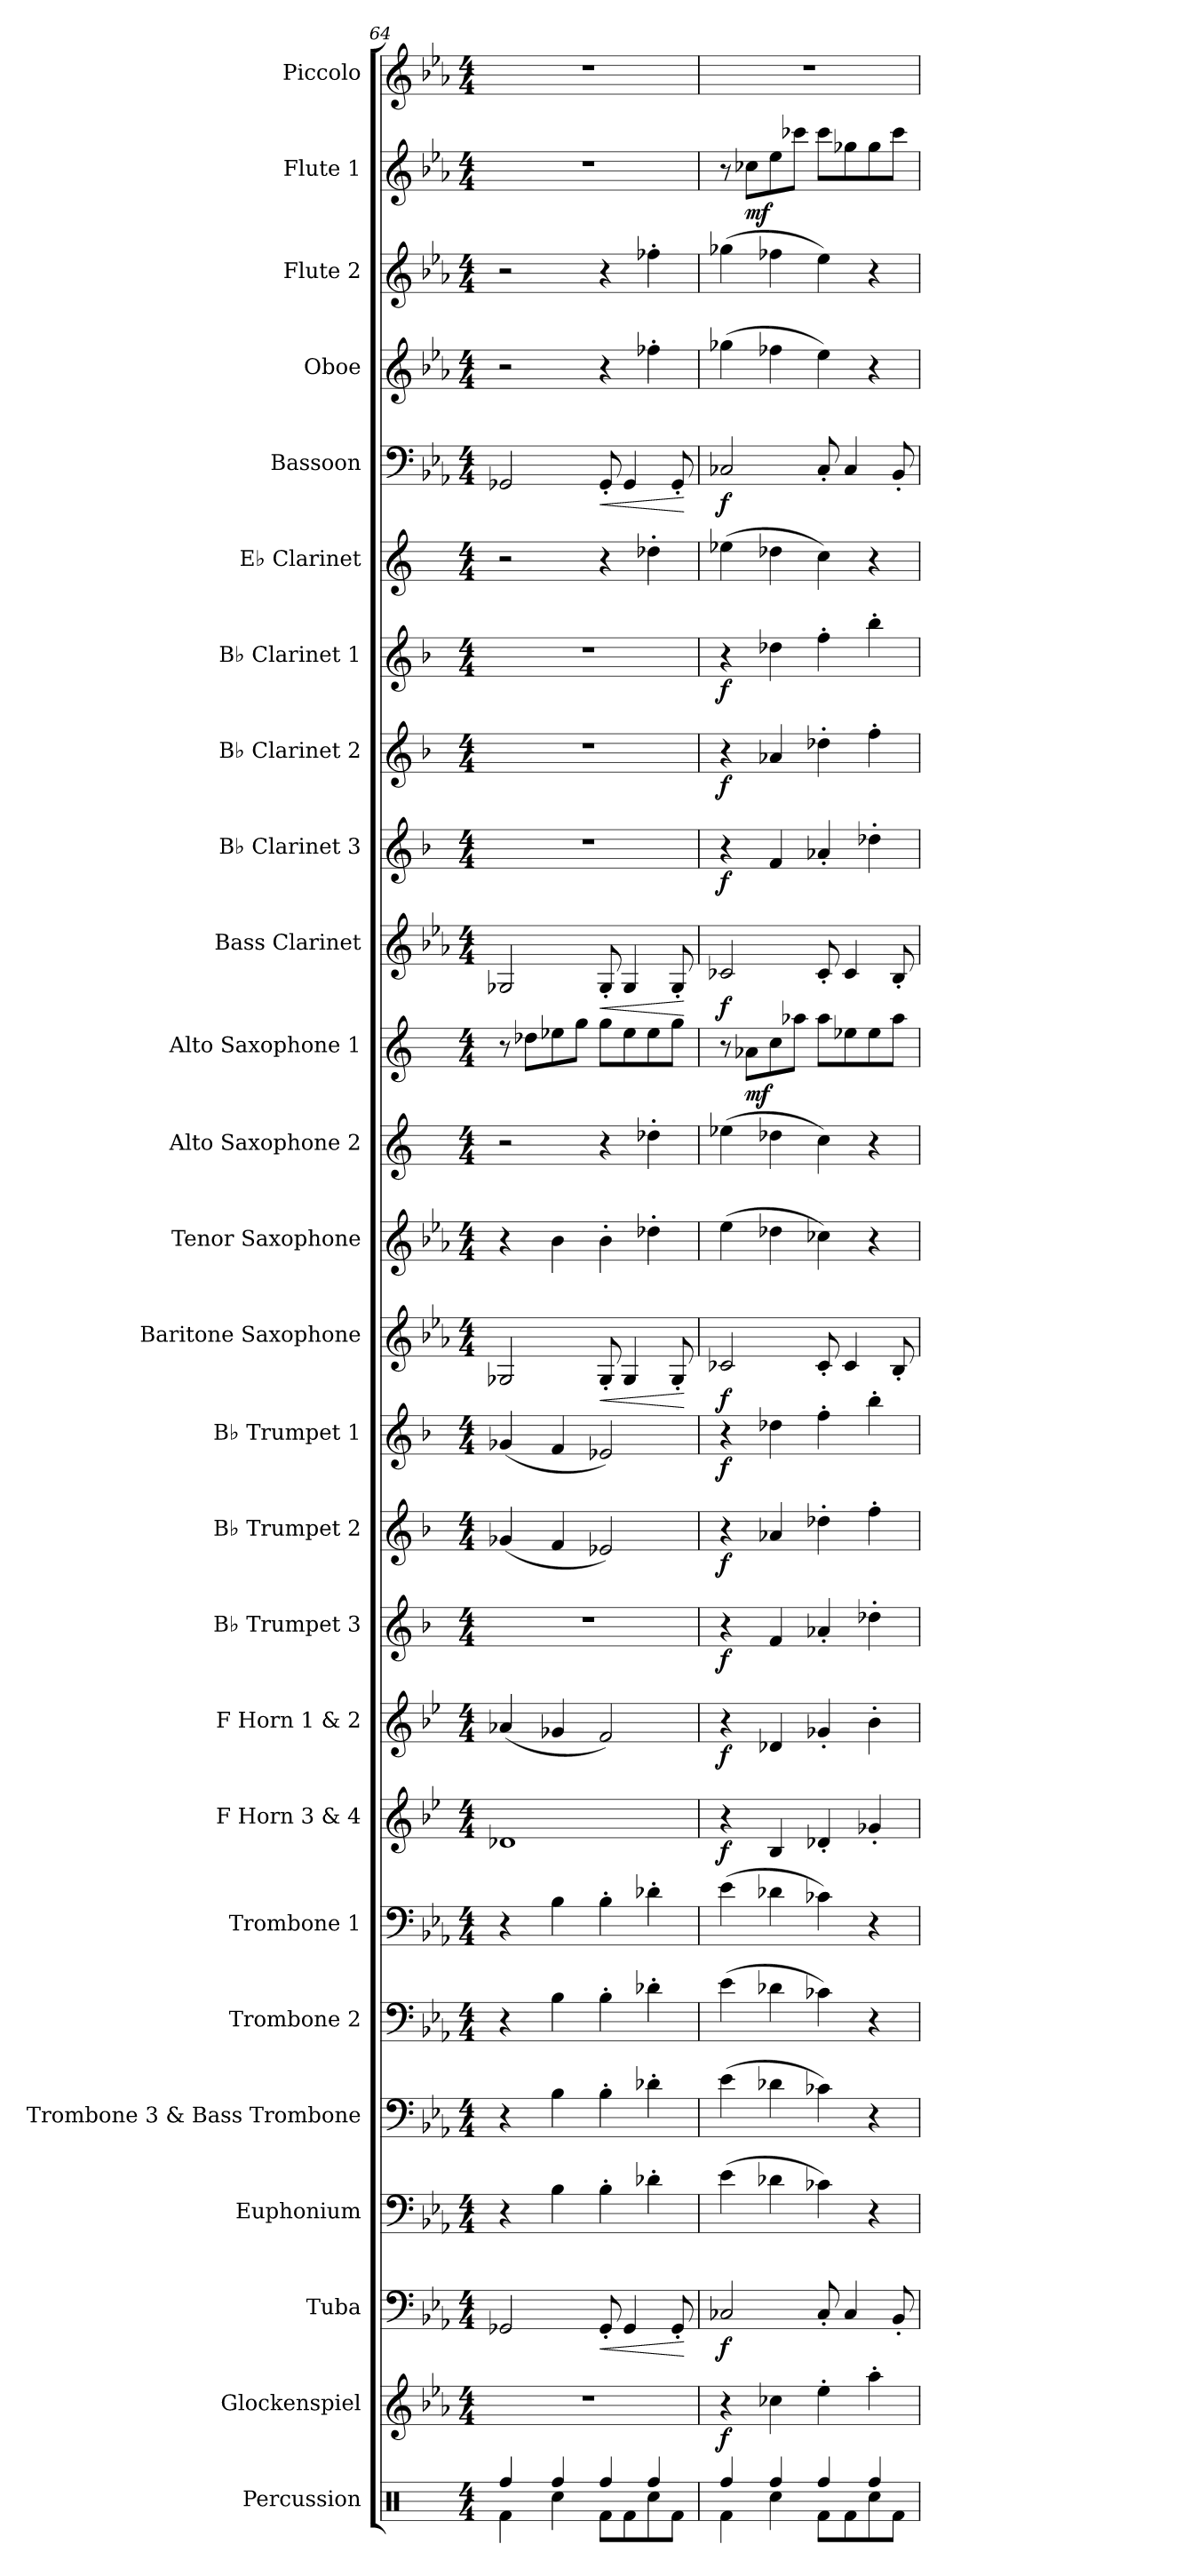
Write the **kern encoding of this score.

**kern	**kern	**dynam	**kern	**dynam	**kern	**kern	**kern	**kern	**kern	**dynam	**kern	**dynam	**kern	**dynam	**kern	**dynam	**kern	**dynam	**kern	**dynam	**kern	**kern	**kern	**dynam	**kern	**dynam	**kern	**dynam	**kern	**dynam	**kern	**dynam	**kern	**kern	**dynam	**kern	**kern	**kern	**dynam	**kern
*part26	*part25	*part25	*part24	*part24	*part23	*part22	*part21	*part20	*part19	*part19	*part18	*part18	*part17	*part17	*part16	*part16	*part15	*part15	*part14	*part14	*part13	*part12	*part11	*part11	*part10	*part10	*part9	*part9	*part8	*part8	*part7	*part7	*part6	*part5	*part5	*part4	*part3	*part2	*part2	*part1
*staff26	*staff25	*staff25	*staff24	*staff24	*staff23	*staff22	*staff21	*staff20	*staff19	*staff19	*staff18	*staff18	*staff17	*staff17	*staff16	*staff16	*staff15	*staff15	*staff14	*staff14	*staff13	*staff12	*staff11	*staff11	*staff10	*staff10	*staff9	*staff9	*staff8	*staff8	*staff7	*staff7	*staff6	*staff5	*staff5	*staff4	*staff3	*staff2	*staff2	*staff1
*I"Percussion	*I"Glockenspiel	*	*I"Tuba	*	*I"Euphonium	*I"Trombone 3 &amp; Bass Trombone	*I"Trombone 2	*I"Trombone 1	*I"F Horn 3 &amp; 4	*	*I"F Horn 1 &amp; 2	*	*I"B♭ Trumpet 3	*	*I"B♭ Trumpet 2	*	*I"B♭ Trumpet 1	*	*I"Baritone Saxophone	*	*I"Tenor Saxophone	*I"Alto Saxophone 2	*I"Alto Saxophone 1	*	*I"Bass Clarinet	*	*I"B♭ Clarinet 3	*	*I"B♭ Clarinet 2	*	*I"B♭ Clarinet 1	*	*I"E♭ Clarinet	*I"Bassoon	*	*I"Oboe	*I"Flute 2	*I"Flute 1	*	*I"Piccolo
*I'Perc.	*I'Glk.	*	*I'Tba.	*	*I'Euph.	*I'Tbn. 3 B. Tbn.	*I'Tbn. 2	*I'Tbn. 1	*I'F Hn. 3 4	*	*I'F Hn. 1 2	*	*I'B♭ Tpt. 3	*	*I'B♭ Tpt. 2	*	*I'B♭ Tpt. 1	*	*I'Bar. Sax.	*	*I'T. Sax.	*I'A. Sax. 2	*I'A. Sax. 1	*	*I'B. Cl.	*	*I'B♭ Cl. 3	*	*I'B♭ Cl. 2	*	*I'B♭ Cl. 1	*	*I'E♭ Cl.	*I'Bsn.	*	*I'Ob.	*I'Fl. 2	*I'Fl. 1	*	*I'Picc.
*clefX	*clefG2	*	*clefF4	*	*clefF4	*clefF4	*clefF4	*clefF4	*clefG2	*	*clefG2	*	*clefG2	*	*clefG2	*	*clefG2	*	*clefG2	*	*clefG2	*clefG2	*clefG2	*	*clefG2	*	*clefG2	*	*clefG2	*	*clefG2	*	*clefG2	*clefF4	*	*clefG2	*clefG2	*clefG2	*	*clefG2
*	*ITrd-14c-24	*	*	*	*	*	*	*	*ITrd4c7	*	*ITrd4c7	*	*ITrd1c2	*	*ITrd1c2	*	*ITrd1c2	*	*ITrd12c21	*	*ITrd8c14	*ITrd5c9	*ITrd5c9	*	*ITrd8c14	*	*ITrd1c2	*	*ITrd1c2	*	*ITrd1c2	*	*ITrd-2c-3	*	*	*	*	*	*	*ITrd-7c-12
*k[]	*k[b-e-a-]	*	*k[b-e-a-]	*	*k[b-e-a-]	*k[b-e-a-]	*k[b-e-a-]	*k[b-e-a-]	*k[b-e-a-]	*	*k[b-e-a-]	*	*k[b-e-a-]	*	*k[b-e-a-]	*	*k[b-e-a-]	*	*k[b-e-a-]	*	*k[b-e-a-]	*k[b-e-a-]	*k[b-e-a-]	*	*k[b-e-a-]	*	*k[b-e-a-]	*	*k[b-e-a-]	*	*k[b-e-a-]	*	*k[b-e-a-]	*k[b-e-a-]	*	*k[b-e-a-]	*k[b-e-a-]	*k[b-e-a-]	*	*k[b-e-a-]
*M4/4	*M4/4	*	*M4/4	*	*M4/4	*M4/4	*M4/4	*M4/4	*M4/4	*	*M4/4	*	*M4/4	*	*M4/4	*	*M4/4	*	*M4/4	*	*M4/4	*M4/4	*M4/4	*	*M4/4	*	*M4/4	*	*M4/4	*	*M4/4	*	*M4/4	*M4/4	*	*M4/4	*M4/4	*M4/4	*	*M4/4
=64	=64	=64	=64	=64	=64	=64	=64	=64	=64	=64	=64	=64	=64	=64	=64	=64	=64	=64	=64	=64	=64	=64	=64	=64	=64	=64	=64	=64	=64	=64	=64	=64	=64	=64	=64	=64	=64	=64	=64	=64
*^	*	*	*	*	*	*	*	*	*	*	*	*	*	*	*	*	*	*	*	*	*	*	*	*	*	*	*	*	*	*	*	*	*	*	*	*	*	*	*	*
4Rff/	4Rf\	1r	.	2GG-X/	.	4r	4r	4r	4r	1G-X	.	(4d-X/	.	1r	.	(4f-X/	.	(4f-X/	.	2GG-X/	.	4r	2r	8r	.	2GG-X/	.	1r	.	1r	.	1r	.	2r	2GG-X/	.	2r	2r	1r	.	1r
.	.	.	.	.	.	.	.	.	.	.	.	.	.	.	.	.	.	.	.	.	.	.	.	8f-X\L	.	.	.	.	.	.	.	.	.	.	.	.	.	.	.	.	.
4Rff/	4Rcc\	.	.	.	.	4B-\	4B-\	4B-\	4B-\	.	.	4c-X/	.	.	.	4e-/	.	4e-/	.	.	.	4B-\	.	8g-X\	.	.	.	.	.	.	.	.	.	.	.	.	.	.	.	.	.
.	.	.	.	.	.	.	.	.	.	.	.	.	.	.	.	.	.	.	.	.	.	.	.	8b-\J	.	.	.	.	.	.	.	.	.	.	.	.	.	.	.	.	.
!	!	!	!	!	!LO:HP:b	!	!	!	!	!	!	!	!	!	!	!	!	!	!	!	!LO:HP:b	!	!	!	!	!	!LO:HP:b	!	!	!	!	!	!	!	!	!LO:HP:b	!	!	!	!	!
4Rff/	8Rf\L	.	.	8GG-'/	<	4B-'\	4B-'\	4B-'\	4B-'\	.	.	2B-/)	.	.	.	2d-X/)	.	2d-X/)	.	8GG-'/	<	4B-'\	4r	8b-\L	.	8GG-'/	<	.	.	.	.	.	.	4r	8GG-'/	<	4r	4r	.	.	.
.	8Rf\	.	.	4GG-/	.	.	.	.	.	.	.	.	.	.	.	.	.	.	.	4GG-/	.	.	.	8g-\	.	4GG-/	.	.	.	.	.	.	.	.	4GG-/	.	.	.	.	.	.
4Rff/	8Rcc\	.	.	.	.	4d-X'\	4d-X'\	4d-X'\	4d-X'\	.	.	.	.	.	.	.	.	.	.	.	.	4d-X'\	4f-X'\	8g-\	.	.	.	.	.	.	.	.	.	4ff-X'\	.	.	4ff-X'\	4ff-X'\	.	.	.
.	8Rf\J	.	.	8GG-'/	.	.	.	.	.	.	.	.	.	.	.	.	.	.	.	8GG-'/	.	.	.	8b-\J	.	8GG-'/	.	.	.	.	.	.	.	.	8GG-'/	.	.	.	.	.	.
*v	*v	*	*	*	*	*	*	*	*	*	*	*	*	*	*	*	*	*	*	*	*	*	*	*	*	*	*	*	*	*	*	*	*	*	*	*	*	*	*	*	*
.	.	.	.	[	.	.	.	.	.	.	.	.	.	.	.	.	.	.	.	[	.	.	.	.	.	[	.	.	.	.	.	.	.	.	[	.	.	.	.	.
=65	=65	=65	=65	=65	=65	=65	=65	=65	=65	=65	=65	=65	=65	=65	=65	=65	=65	=65	=65	=65	=65	=65	=65	=65	=65	=65	=65	=65	=65	=65	=65	=65	=65	=65	=65	=65	=65	=65	=65	=65
*^	*	*	*	*	*	*	*	*	*	*	*	*	*	*	*	*	*	*	*	*	*	*	*	*	*	*	*	*	*	*	*	*	*	*	*	*	*	*	*	*
!	!	!	!LO:DY:b	!	!LO:DY:b	!	!	!	!	!	!LO:DY:b	!	!LO:DY:b	!	!LO:DY:b	!	!LO:DY:b	!	!LO:DY:b	!	!LO:DY:b	!	!	!	!	!	!LO:DY:b	!	!LO:DY:b	!	!LO:DY:b	!	!LO:DY:b	!	!	!LO:DY:b	!	!	!	!	!
4Rff/	4Rf\	4r	f	2C-X/	f	(4e-\	(4e-\	(4e-\	(4e-\	4r	f	4r	f	4r	f	4r	f	4r	f	2C-X/	f	(4e-\	(4g-X\	8r	.	2C-X/	f	4r	f	4r	f	4r	f	(4gg-X\	2C-X/	f	(4gg-X\	(4gg-X\	8r	.	1r
!	!	!	!	!	!	!	!	!	!	!	!	!	!	!	!	!	!	!	!	!	!	!	!	!	!LO:DY:b	!	!	!	!	!	!	!	!	!	!	!	!	!	!	!LO:DY:b	!
.	.	.	.	.	.	.	.	.	.	.	.	.	.	.	.	.	.	.	.	.	.	.	.	8c-X\L	mf	.	.	.	.	.	.	.	.	.	.	.	.	.	8cc-X\L	mf	.
4Rff/	4Rcc\	4cccc-X\	.	.	.	4d-X\	4d-X\	4d-X\	4d-X\	4E-/	.	4G-X/	.	4e-/	.	4g-X/	.	4cc-X\	.	.	.	4d-X\	4f-X\	8e-\	.	.	.	4e-/	.	4g-X/	.	4cc-X\	.	4ff-X\	.	.	4ff-X\	4ff-X\	8ee-\	.	.
.	.	.	.	.	.	.	.	.	.	.	.	.	.	.	.	.	.	.	.	.	.	.	.	8cc-X\J	.	.	.	.	.	.	.	.	.	.	.	.	.	.	8ccc-X\J	.	.
4Rff/	8Rf\L	4eeee-'\	.	8C-'/	.	4c-X\)	4c-X\)	4c-X\)	4c-X\)	4G-X'/	.	4c-X'/	.	4g-X'/	.	4cc-X'\	.	4ee-'\	.	8C-'/	.	4c-X\)	4e-\)	8cc-\L	.	8C-'/	.	4g-X'/	.	4cc-X'\	.	4ee-'\	.	4ee-\)	8C-'/	.	4ee-\)	4ee-\)	8ccc-\L	.	.
.	8Rf\	.	.	4C-/	.	.	.	.	.	.	.	.	.	.	.	.	.	.	.	4C-/	.	.	.	8g-X\	.	4C-/	.	.	.	.	.	.	.	.	4C-/	.	.	.	8gg-X\	.	.
4Rff/	8Rcc\	4aaaa-'\	.	.	.	4r	4r	4r	4r	4c-X'/	.	4e-'\	.	4cc-X'\	.	4ee-'\	.	4aa-'\	.	.	.	4r	4r	8g-\	.	.	.	4cc-X'\	.	4ee-'\	.	4aa-'\	.	4r	.	.	4r	4r	8gg-\	.	.
.	8Rf\J	.	.	8BB-'/	.	.	.	.	.	.	.	.	.	.	.	.	.	.	.	8BB-'/	.	.	.	8cc-\J	.	8BB-'/	.	.	.	.	.	.	.	.	8BB-'/	.	.	.	8ccc-\J	.	.
*v	*v	*	*	*	*	*	*	*	*	*	*	*	*	*	*	*	*	*	*	*	*	*	*	*	*	*	*	*	*	*	*	*	*	*	*	*	*	*	*	*	*
=	=	=	=	=	=	=	=	=	=	=	=	=	=	=	=	=	=	=	=	=	=	=	=	=	=	=	=	=	=	=	=	=	=	=	=	=	=	=	=	=
*-	*-	*-	*-	*-	*-	*-	*-	*-	*-	*-	*-	*-	*-	*-	*-	*-	*-	*-	*-	*-	*-	*-	*-	*-	*-	*-	*-	*-	*-	*-	*-	*-	*-	*-	*-	*-	*-	*-	*-	*-
